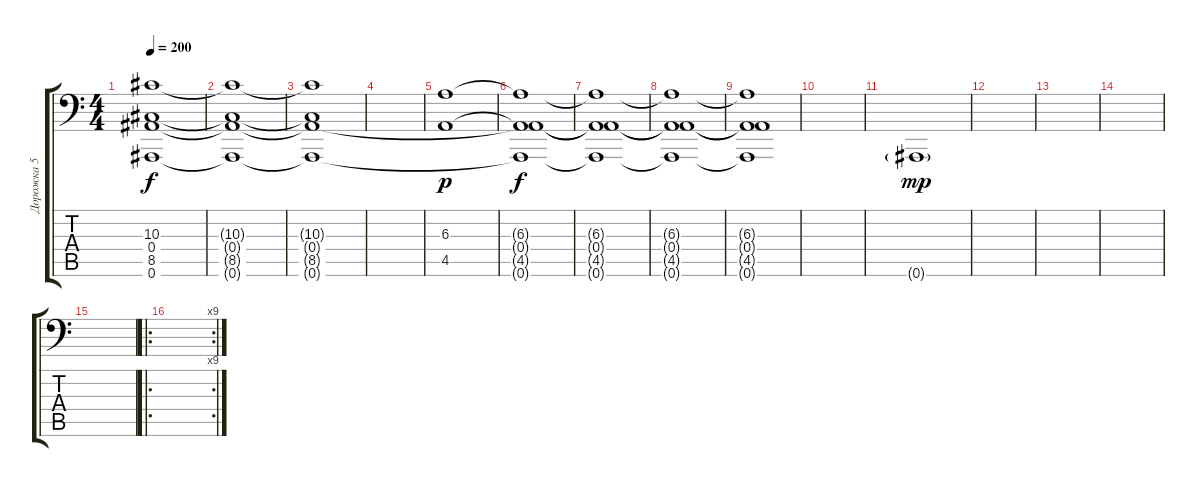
\track ("Дорожка 5" "Дорожка 5") {instrument stringensemble1}
\staff {score tabs}
\tuning (C4 G3 Eb3 Bb2 F2 Bb1) {hide}
\ts (4 4)
\tempo 200
\clef f4
\ks c
(10.3{t} 0.4{t} 8.5{t} 0.6{t}).1{dy f} |
(10.3{t} 0.4{t} 8.5{t} 0.6{t}).1 |
(10.3{t} 0.4{t} 8.5{t} 0.6{t}).1 |
|
(6.3 4.5).1{dy p} |
(6.3{t} 0.4{t} 4.5{t} 0.6{t}).1{dy f} |
(6.3{t} 0.4{t} 4.5{t} 0.6{t}).1 |
(6.3{t} 0.4{t} 4.5{t} 0.6{t}).1 |
(6.3{t} 0.4{t} 4.5{t} 0.6{t}).1 |
|
0.6{g}.1{dy mp} |
|
|
|
|
\ro
\rc 9
